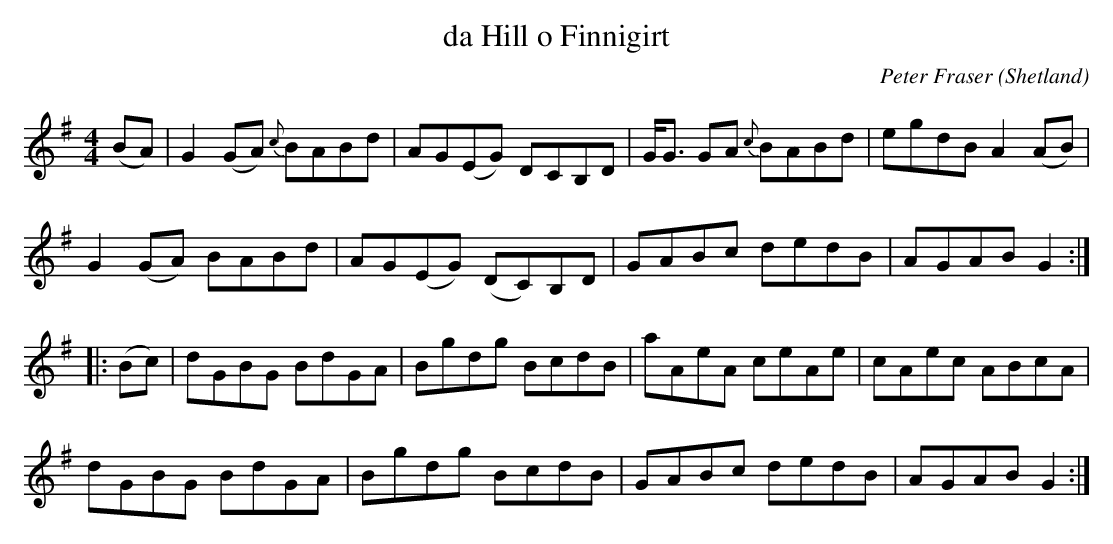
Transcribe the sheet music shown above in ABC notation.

X:1
T:da Hill o Finnigirt
C:Peter Fraser
M:4/4
O:Shetland
K:G major
(BA)|\
G2(GA) {c}BABd | AG(EG) DCB,D   | G<G GA {c}BABd | egdB   A2(AB) |
G2(GA)    BABd | AG(EG) (DC)B,D | GABc      dedB | AGAB   G2 ::
(Bc) |\
dGBG BdGA | Bgdg BcdB | aAeA ceAe | cAec ABcA |
dGBG BdGA | Bgdg BcdB | GABc dedB | AGAB G2 :|
